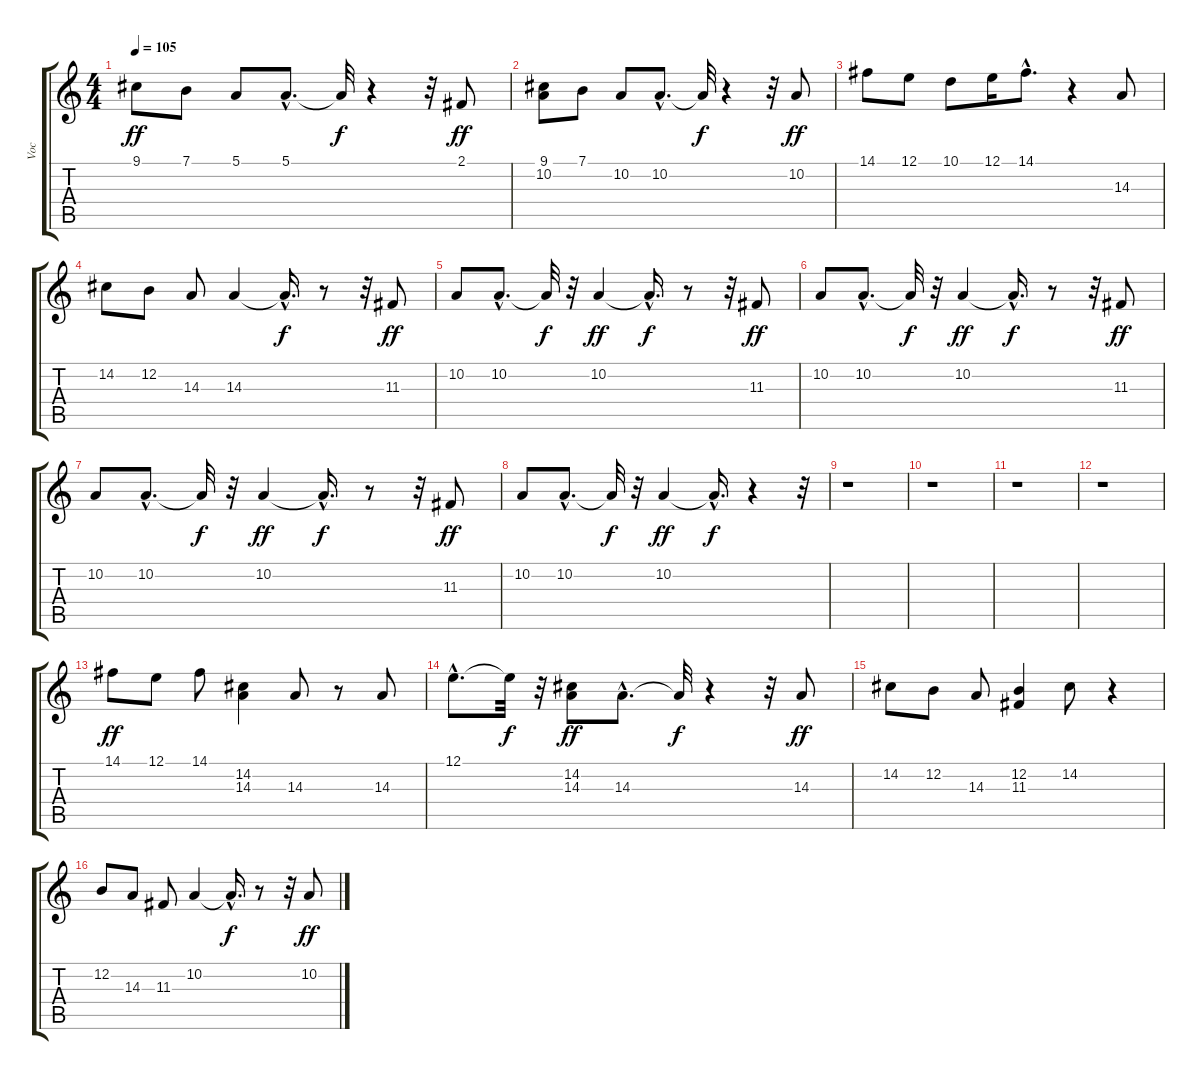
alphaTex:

\track ("Voc" "Voc") {instrument trumpet}
\staff {score tabs}
\tuning (E4 B3 G3 D3 A2 E2) {hide}
\ts (4 4)
\tempo 105
\clef g2
\ks c
9.1.8{dy ff} 7.1.8 5.1.8 5.1{hac}.8{d} 5.1{t}.32{dy f} r.4 r.32 2.1.8{dy ff} |
(9.1 10.2).8 7.1.8 10.2.8 10.2{hac}.8{d} 10.2{t}.32{dy f} r.4 r.32 10.2.8{dy ff} |
14.1.8 12.1.8 10.1.8 12.1.16 14.1{hac}.8{d} r.4 14.3.8 |
14.2.8 12.2.8 14.3.8 14.3.4 14.3{hac t}.16{d dy f} r.8 r.32 11.3.8{dy ff} |
10.2.8 10.2{hac}.8{d} 10.2{t}.32{dy f} r.32 10.2.4{dy ff} 10.2{hac t}.16{d dy f} r.8 r.32 11.3.8{dy ff} |
10.2.8 10.2{hac}.8{d} 10.2{t}.32{dy f} r.32 10.2.4{dy ff} 10.2{hac t}.16{d dy f} r.8 r.32 11.3.8{dy ff} |
10.2.8 10.2{hac}.8{d} 10.2{t}.32{dy f} r.32 10.2.4{dy ff} 10.2{hac t}.16{d dy f} r.8 r.32 11.3.8{dy ff} |
10.2.8 10.2{hac}.8{d} 10.2{t}.32{dy f} r.32 10.2.4{dy ff} 10.2{hac t}.16{d dy f} r.4 r.32 |
r.1 |
r.1 |
r.1 |
r.1 |
14.1.8{dy ff} 12.1.8 14.1.8 (14.2 14.3).4 14.3.8 r.8 14.3.8 |
12.1{hac}.8{d} 12.1{t}.32{dy f} r.32 (14.2 14.3).8{dy ff} 14.3{hac}.8{d} 14.3{t}.32{dy f} r.4 r.32 14.3.8{dy ff} |
14.2.8 12.2.8 14.3.8 (12.2 11.3).4 14.2.8 r.4 |
12.2.8 14.3.8 11.3.8 10.2.4 10.2{hac t}.16{d dy f} r.8 r.32 10.2.8{dy ff}
